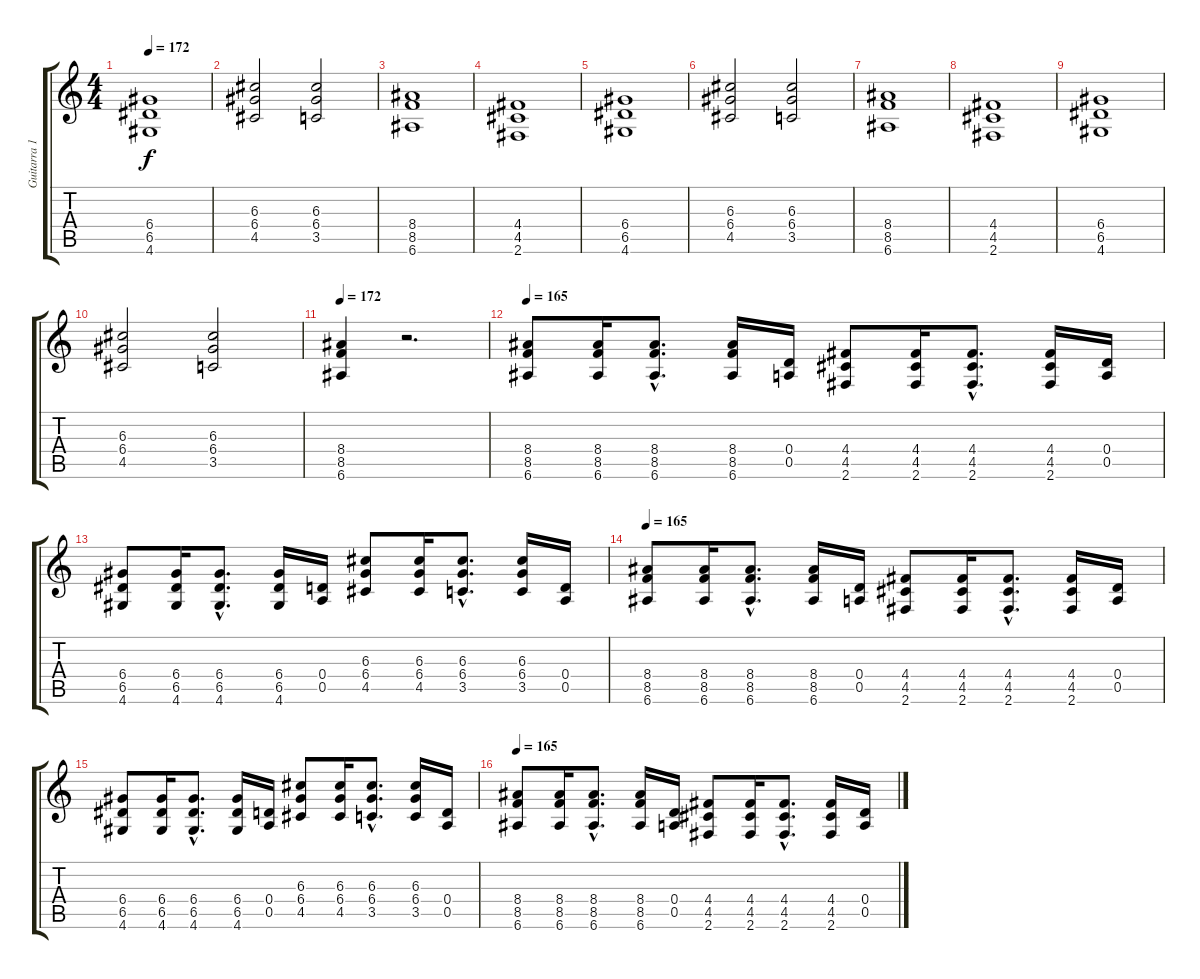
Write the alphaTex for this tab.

\track ("Guitarra 1" "Guitarra 1") {instrument distortionguitar}
\staff {score tabs}
\tuning (E4 B3 G3 D3 A2 E2) {hide}
\ts (4 4)
\tempo 172
\clef g2
\ks c
(6.4 6.5 4.6).1{dy f} |
(6.3 6.4 4.5).2 (6.3 6.4 3.5).2 |
(8.4 8.5 6.6).1 |
(4.4 4.5 2.6).1 |
(6.4 6.5 4.6).1 |
(6.3 6.4 4.5).2 (6.3 6.4 3.5).2 |
(8.4 8.5 6.6).1 |
(4.4 4.5 2.6).1 |
(6.4 6.5 4.6).1 |
(6.3 6.4 4.5).2 (6.3 6.4 3.5).2 |
\tempo 172
(8.4 8.5 6.6).4 r.2{d} |
\tempo 165
(8.4 8.5 6.6).8 (8.4 8.5 6.6).16 (8.4{hac} 8.5{hac} 6.6{hac}).8{d} (8.4 8.5 6.6).16 (0.4 0.5).16 (4.4 4.5 2.6).8 (4.4 4.5 2.6).16 (4.4{hac} 4.5{hac} 2.6{hac}).8{d} (4.4 4.5 2.6).16 (0.4 0.5).16 |
(6.4 6.5 4.6).8 (6.4 6.5 4.6).16 (6.4{hac} 6.5{hac} 4.6{hac}).8{d} (6.4 6.5 4.6).16 (0.4 0.5).16 (6.3 6.4 4.5).8 (6.3 6.4 4.5).16 (6.3{hac} 6.4{hac} 3.5{hac}).8{d} (6.3 6.4 3.5).16 (0.4 0.5).16 |
\tempo 165
(8.4 8.5 6.6).8 (8.4 8.5 6.6).16 (8.4{hac} 8.5{hac} 6.6{hac}).8{d} (8.4 8.5 6.6).16 (0.4 0.5).16 (4.4 4.5 2.6).8 (4.4 4.5 2.6).16 (4.4{hac} 4.5{hac} 2.6{hac}).8{d} (4.4 4.5 2.6).16 (0.4 0.5).16 |
(6.4 6.5 4.6).8 (6.4 6.5 4.6).16 (6.4{hac} 6.5{hac} 4.6{hac}).8{d} (6.4 6.5 4.6).16 (0.4 0.5).16 (6.3 6.4 4.5).8 (6.3 6.4 4.5).16 (6.3{hac} 6.4{hac} 3.5{hac}).8{d} (6.3 6.4 3.5).16 (0.4 0.5).16 |
\tempo 165
(8.4 8.5 6.6).8 (8.4 8.5 6.6).16 (8.4{hac} 8.5{hac} 6.6{hac}).8{d} (8.4 8.5 6.6).16 (0.4 0.5).16 (4.4 4.5 2.6).8 (4.4 4.5 2.6).16 (4.4{hac} 4.5{hac} 2.6{hac}).8{d} (4.4 4.5 2.6).16 (0.4 0.5).16
